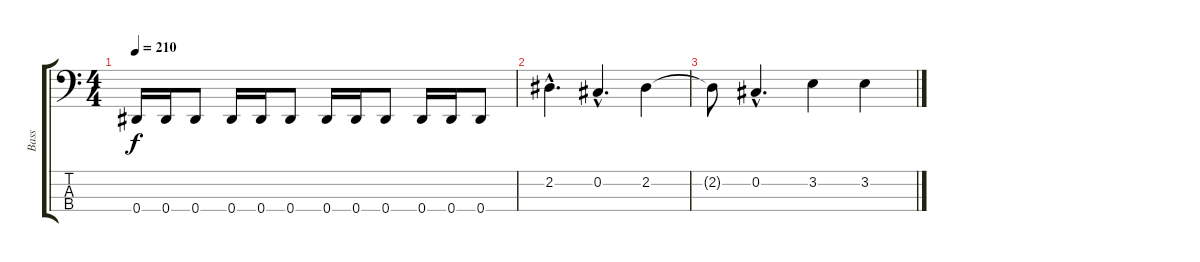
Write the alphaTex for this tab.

\track ("Bass" "Bass") {instrument electricbasspick}
\staff {score tabs}
\tuning (Gb2 Db2 Ab1 Eb1) {hide}
\ts (4 4)
\tempo 210
\clef f4
\ks c
0.4.16{dy f} 0.4.16 0.4.8 0.4.16 0.4.16 0.4.8 0.4.16 0.4.16 0.4.8 0.4.16 0.4.16 0.4.8 |
2.2{hac}.4{d} 0.2{hac}.4{d} 2.2.4 |
2.2{t}.8 0.2{hac}.4{d} 3.2.4 3.2.4
